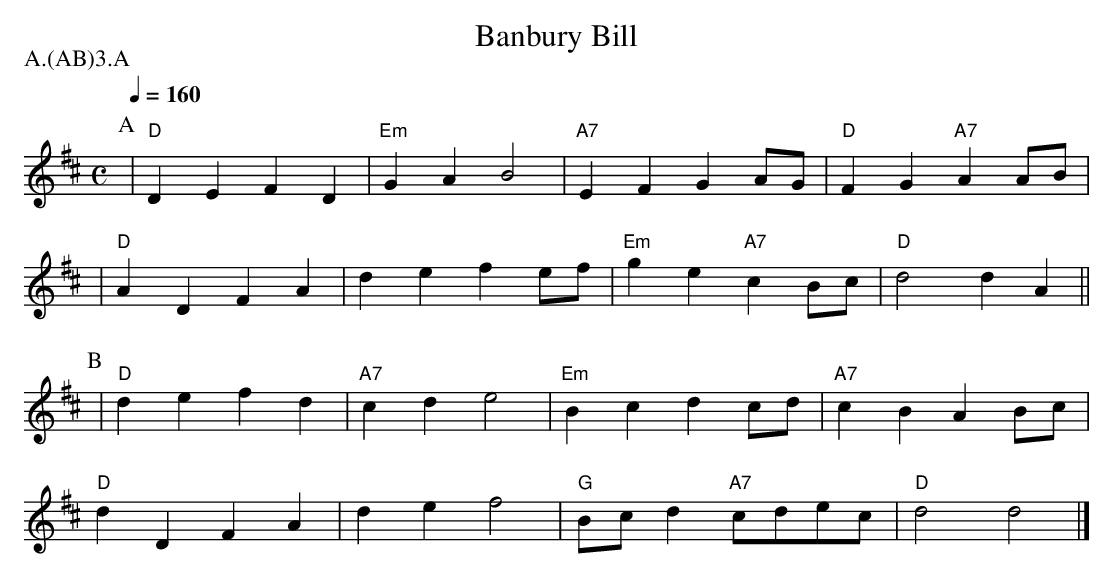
X:1
T:Banbury Bill
M:C
L:1/4
Q:160
P:A.(AB)3.A
K:D
P:A
| "D" DE FD | "Em" GA B2 | "A7" EF GA/G/ | "D" FG "A7" A A/B/ |
| "D" AD FA | de f e/f/ | "Em" ge "A7" cB/c/ | "D" d2 d A ||
P:B
| "D" de fd  | "A7" cd e2 | "Em" Bc dc/d/ | "A7" cB A B/c/ |
  "D" dD FA | de f2 | "G" B/c/ d "A7" c/d/e/c/ | "D" d2 d2 |]
